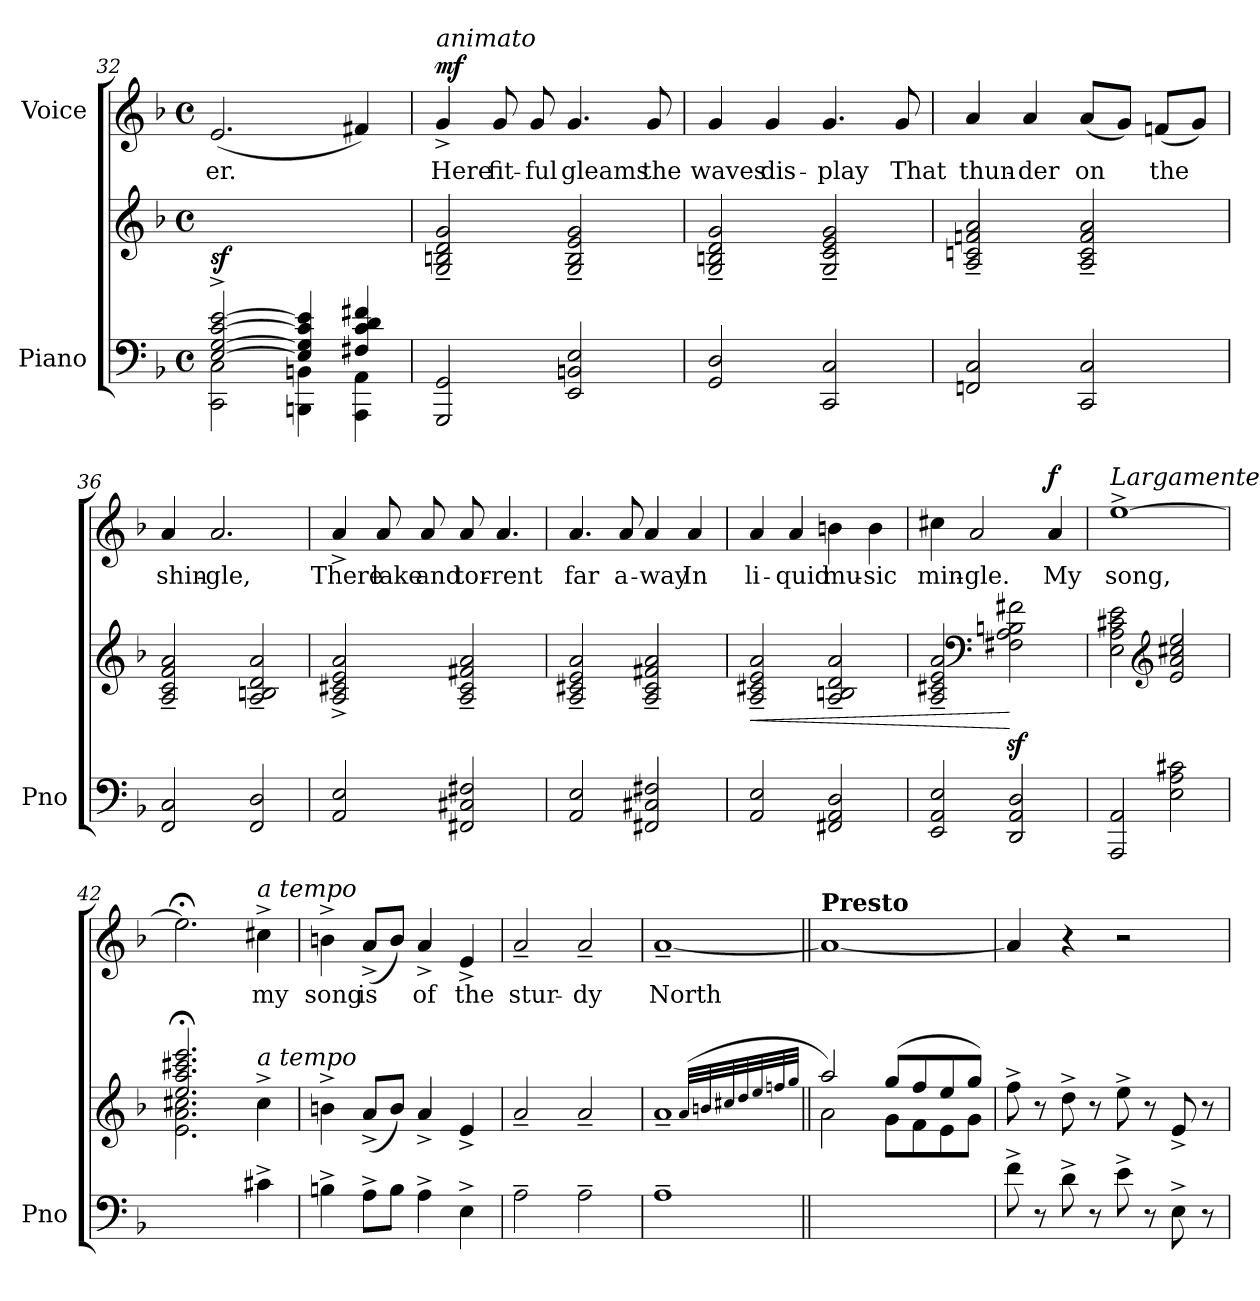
**kern	**kern	**dynam	**kern	**text	**dynam
*part2	*part2	*part2	*part1	*part1	*part1
*staff3	*staff2	*staff2/3	*staff1	*staff1	*staff1
*I"Piano	*	*	*I"Voice	*	*
*I'Pno	*	*	*	*	*
*clefF4	*clefG2	*	*clefG2	*	*
*k[b-]	*k[b-]	*	*k[b-]	*	*
*M4/4	*M4/4	*	*M4/4	*	*
*met(c)	*met(c)	*	*met(c)	*	*
=32	=32	=32	=32	=32	=32
*^	*	*	*	*	*
!	!	!	!LO:DY:b	!	!	!
[>2E/^> [2G/^> [2c/^> [2e/^>	2CC\ 2C\	1ryy	sf	(2.e/	-er.	.
4E/] 4G/] 4c/] 4e/]	4BBBn\ 4BBn\	.	.	.	.	.
4F#X/ 4c/ 4d/ 4f#X/	4AAA\ 4AA\	.	.	4f#X/)	.	.
=33	=33	=33	=33	=33	=33	=33
!	!	!	!	!LO:TX:i:t=animato	!	!
!	!	!	!LO:DY:b	!	!	!
!	!	!	!LO:DY:n=1:b	!	!	!LO:DY:a
*v	*v	*	*	*	*	*
2GGG/ 2GG/	2G/~> 2Bn/~> 2d/~> 2g/~>	mf other-dynamics	4g^>/	Here	mf
.	.	.	8g/	fit-	.
.	.	.	8g/	-ful	.
2EE/ 2BBn/ 2E/	2G/~> 2B/~> 2e/~> 2g/~>	.	4.g/	gleams	.
.	.	.	8g/	the	.
=34	=34	=34	=34	=34	=34
2GG/ 2D/	2G/~> 2Bn/~> 2d/~> 2g/~>	.	4g/	waves	.
.	.	.	4g/	dis-	.
2CC/ 2C/	2G/~> 2c/~> 2e/~> 2g/~>	.	4.g/	-play	.
.	.	.	8g/	That	.
=35	=35	=35	=35	=35	=35
2FFn/ 2C/	2A/~> 2cn/~> 2fn/~> 2a/~>	.	4a/	thun-	.
.	.	.	4a/	-der	.
2CC/ 2C/	2A/~> 2c/~> 2f/~> 2a/~>	.	(8a/L	on	.
.	.	.	8g/J)	.	.
.	.	.	(8fn/L	the	.
.	.	.	8g/J)	.	.
=36	=36	=36	=36	=36	=36
2FF/ 2C/	2A/~> 2c/~> 2f/~> 2a/~>	.	4a/	shin-	.
.	.	.	2.a/	-gle,	.
2FF/ 2D/	2A/~> 2Bn/~> 2d/~> 2a/~>	.	.	.	.
=37	=37	=37	=37	=37	=37
2AA/ 2E/	2A/^> 2c#X/^> 2e/^> 2a/^>	.	4a^>/	There	.
.	.	.	8a/	lake	.
.	.	.	8a/	and	.
2FF#X/ 2C#X/ 2F#X/	2A/~> 2c#/~> 2f#X/~> 2a/~>	.	8a/	tor-	.
.	.	.	4.a/	-rent	.
=38	=38	=38	=38	=38	=38
2AA/ 2E/	2A/~> 2c#X/~> 2e/~> 2a/~>	.	4.a/	far	.
.	.	.	8a/	a-	.
2FF#X/ 2C#X/ 2F#X/	2A/~> 2c#/~> 2f#X/~> 2a/~>	.	4a/	-way	.
.	.	.	4a/	In	.
=39	=39	=39	=39	=39	=39
!	!	!LO:HP:b	!	!	!
2AA/ 2E/	2A/~> 2c#X/~> 2e/~> 2a/~>	<	4a/	li-	.
.	.	.	4a/	-quid	.
2FF#X/ 2AA/ 2D/	2A/~> 2Bn/~> 2d/~> 2a/~>	.	4bn\	mu-	.
.	.	.	4b\	-sic	.
=40	=40	=40	=40	=40	=40
2EE/ 2AA/ 2E/	2A/~> 2c#X/~> 2e/~> 2a/~>	.	4cc#X\	min-	.
.	.	.	2a/	-gle.	.
*	*clefF4	*	*	*	*
2DD/ 2AA/ 2D/	2F#X\z< 2A\z< 2Bn\z< 2f#X\z<	[	.	.	.
!	!	!	!	!	!LO:DY:a
.	.	.	4a/	My	f
=41	=41	=41	=41	=41	=41
!	!	!	!LO:TX:i:t=Largamente	!	!
!	!	!LO:DY:b	!	!	!
2AAA/ 2AA/	2E\ 2A\ 2c#X\ 2e\	other-dynamics	[1ee^	song,	.
*	*clefG2	*	*	*	*
!	!	!LO:DY:b	!	!	!
2E\ 2A\ 2c#X\	2e/ 2a/ 2cc#X/ 2ee/	other-dynamics	.	.	.
=42	=42	=42	=42	=42	=42
*	*^	*	*	*	*
!	!	!	!LO:DY:b	!	!	!
2.ryy	2.ee/;< 2.aa/;< 2.ccc#X/;< 2.eee/;<	2.e\ 2.a\ 2.cc#X\	other-dynamics	2.ee;<\]	.	.
!	!	!	!	!LO:TX:i:t=a tempo	!	!
!	!LO:TX:i:t=a tempo	!	!	!	!	!
4c#X^\	4cc#^\	4ryy	.	4cc#X^\	my	.
*	*v	*v	*	*	*	*
=43	=43	=43	=43	=43	=43
4Bn^\	4bn^<\	.	4bn^\	song	.
8A^\L	(8a^/L	.	(8a^>/L	is	.
8B\J	8b/J)	.	8b/J)	.	.
4A^\	4a^/	.	4a^>/	of	.
4E^\	4e^/	.	4e^>/	the	.
=44	=44	=44	=44	=44	=44
2A~\	2a~/	.	2a~>/	stur-	.
2A~\	2a~/	.	2a~>/	-dy	.
=45	=45	=45	=45	=45	=45
*^	*^	*	*	*	*
1A~	2..ryy	1a~	2ryy	.	[1a~>	North	.
.	.	.	2ryy	.	.	.	.
.	8ryy	.	.	.	.	.	.
*v	*v	*	*	*	*	*	*
.	(>32qa/LLL	.	.	.	.	.
.	32qbn/	.	.	.	.	.
.	32qcc#X/	.	.	.	.	.
.	32qdd/	.	.	.	.	.
.	32qee/	.	.	.	.	.
.	32qffn/	.	.	.	.	.
.	32qgg/JJJ	.	.	.	.	.
=46||	=46||	=46||	=46||	=46||	=46||	=46||
!	!	!	!	!LO:TX:a:B:t=Presto	!	!
!	!	!	!LO:DY:b	!	!	!
!	!	!	!LO:DY:n=1:b	!	!	!
1ryy	2aa/)	2a\	fff other-dynamics	1a_	.	.
.	(>8gg/L	8g\L	.	.	.	.
.	8ff/	8f\	.	.	.	.
.	8ee/	8e\	.	.	.	.
.	8gg/J)	8g\J	.	.	.	.
*	*v	*v	*	*	*	*
=47	=47	=47	=47	=47	=47
8f^\	8ff^\	.	4a/]	.	.
8r	8r	.	.	.	.
8d^\	8dd^\	.	4r	.	.
8r	8r	.	.	.	.
8e^\	8ee^\	.	2r	.	.
8r	8r	.	.	.	.
8E^\	8e^>/	.	.	.	.
8r	8r	.	.	.	.
=	=	=	=	=	=
*-	*-	*-	*-	*-	*-
